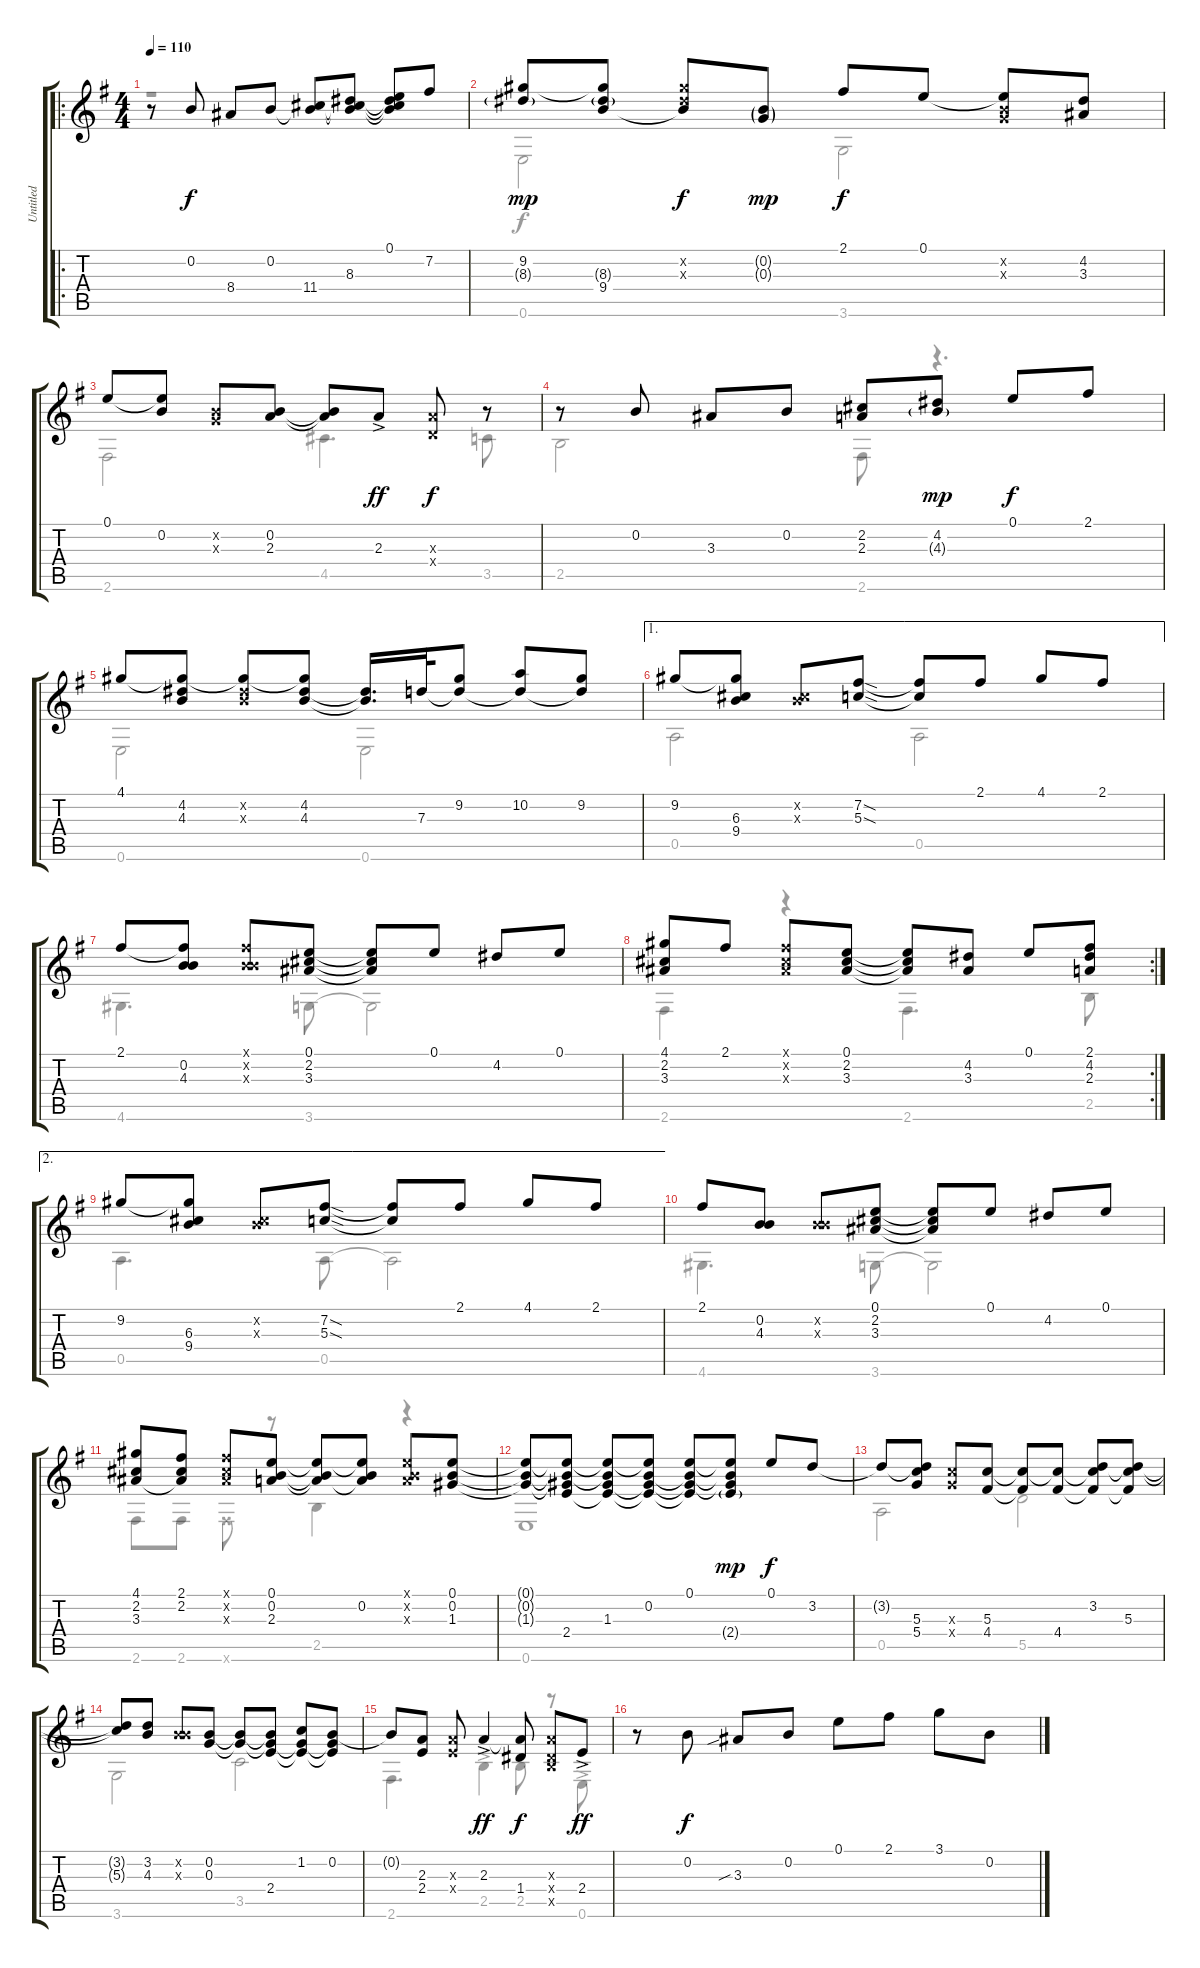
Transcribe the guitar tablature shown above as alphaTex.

\track ("Untitled" "Untitled") {instrument acousticguitarsteel}
\staff {score tabs}
\tuning (E4 B3 G3 D3 A2 E2) {hide}
\voice
\ro
\ts (4 4)
\tempo 110
\clef g2
\ks g
r.8{dy f} 0.2.8 8.4.8 0.2.8 (0.2{t} 11.4).8 (0.2{t} 8.3 11.4{t}).8 (0.1 0.2{t} 8.3{t} 11.4{t}).8 7.2.8 |
(9.2 8.3{g}).8{dy mp} (9.2{t} 8.3{g} 9.4).8 (9.2{x} 8.3{x} 9.4{t}).8{dy f} (0.2{g} 0.3{g}).8{dy mp} 2.1.8{dy f} 0.1.8 (0.1{t} 0.2{x} 0.3{x}).8 (4.2 3.3).8 |
0.1.8 (0.1{t} 0.2).8 (0.2{x} 0.3{x}).8 (0.2 2.3).8 (0.2{t} 2.3{t}).8 2.3{ac}.8{dy ff} (2.3{x} 0.4{x}).8{dy f} r.8 |
r.8 0.2.8 3.3.8 0.2.8 (2.2 2.3).8 (4.2 4.3{g}).8{dy mp} 0.1.8{dy f} 2.1.8 |
4.1.8 (4.1{t} 4.2 4.3).8 (4.1{t} 4.2{x} 4.3{x}).8 (4.1{t} 4.2 4.3).8 (4.2{t} 4.3{t}).16{d} 7.3.32 (9.2 7.3{t}).8 (10.2 7.3{t}).8 (9.2 7.3{t}).8 |
\ae 1
9.2.8 (9.2{t} 6.3 9.4).8 (0.2{x} 6.3{x}).8 (7.2{sod} 5.3{sod}).8 (7.2{t} 5.3{t}).8 2.1.8 4.1.8 2.1.8 |
2.1.8 (2.1{t} 0.2 4.3).8 (2.1{x} 0.2{x} 4.3{x}).8 (0.1 2.2 3.3).8 (0.1{t} 2.2{t} 3.3{t}).8 0.1.8 4.2.8 0.1.8 |
\rc 2
(4.1 2.2 3.3).8 2.1.8 (2.1{x} 2.2{x} 3.3{x}).8 (0.1 2.2 3.3).8 (0.1{t} 2.2{t} 3.3{t}).8 (4.2 3.3).8 0.1.8 (2.1 4.2 2.3).8 |
\ae 2
9.2.8 (9.2{t} 6.3 9.4).8 (0.2{x} 6.3{x}).8 (7.2{sod} 5.3{sod}).8 (7.2{t} 5.3{t}).8 2.1.8 4.1.8 2.1.8 |
2.1.8 (0.2 4.3).8 (0.2{x} 4.3{x}).8 (0.1 2.2 3.3).8 (0.1{t} 2.2{t} 3.3{t}).8 0.1.8 4.2.8 0.1.8 |
(4.1 2.2 3.3).8 (2.1 2.2 3.3{t}).8 (2.1{x} 2.2{x} 3.3{x}).8 (0.1 0.2 2.3).8 (0.1{t} 0.2{t} 2.3{t}).8 (0.1{t} 0.2 2.3{t}).8 (0.1{x} 0.2{x} 2.3{x}).8 (0.1 0.2 1.3).8 |
(0.1{t} 0.2{t} 1.3{t}).8 (0.1{t} 0.2{t} 1.3{t} 2.4).8 (0.1{t} 0.2{t} 1.3 2.4{t}).8 (0.1{t} 0.2 1.3{t} 2.4{t}).8 (0.1 0.2{t} 1.3{t} 2.4{t}).8 (0.1{t} 0.2{t} 1.3{t} 2.4{g}).8{dy mp} 0.1.8{dy f} 3.2.8 |
3.2{t}.8 (3.2{t} 5.3 5.4).8 (5.3{x} 5.4{x}).8 (5.3 4.4).8 (5.3{t} 4.4{t}).8 (5.3{t} 4.4).8 (3.2 5.3{t} 4.4{t}).8 (3.2{t} 5.3 4.4{t}).8 |
(3.2{t} 5.3{t}).8 (3.2 4.3).8 (0.2{x} 4.3{x}).8 (0.2 0.3).8 (0.2{t} 0.3{t}).8 (0.2{t} 0.3{t} 2.4).8 (1.2 0.3{t} 2.4{t}).8 (0.2 0.3{t} 2.4{t}).8 |
0.2{t}.8 (2.3 2.4).8 (2.3{x} 2.4{x}).8 2.3{ac}.4{dy ff} (2.3{t} 1.4).8{dy f} (2.3{x} 1.4{x} 2.5{x}).8 2.4{ac}.8{dy ff} |
r.8 0.2.8{dy f} 3.3{sib}.8 0.2.8 0.1.8 2.1.8 3.1.8 0.2.8
\voice
\clef g2
\ottava regular
\simile none
\ks g
r.1{dy f} |
0.6.2 3.6.2 |
2.6.2 4.5.4{d} 3.5.8 |
2.5.2 2.6.8 r.4{d} |
0.6.2 0.6.2 |
0.5.2 0.5.2 |
4.6.4{d} 3.6.8 3.6{t}.2 |
2.6.4 r.4 2.6.4{d} 2.5.8 |
0.5.4{d} 0.5.8 0.5{t}.2 |
4.6.4{d} 3.6.8 3.6{t}.2 |
2.6.8 2.6.8 2.6{x}.8 r.8 2.5.4 r.4 |
0.6.1 |
0.5.2 5.5.2 |
3.6.2 3.5.2 |
2.6.4{d} 2.5{ac}.4{dy ff} 2.5.8{dy f} r.8 0.6{ac}.8{dy ff} |
